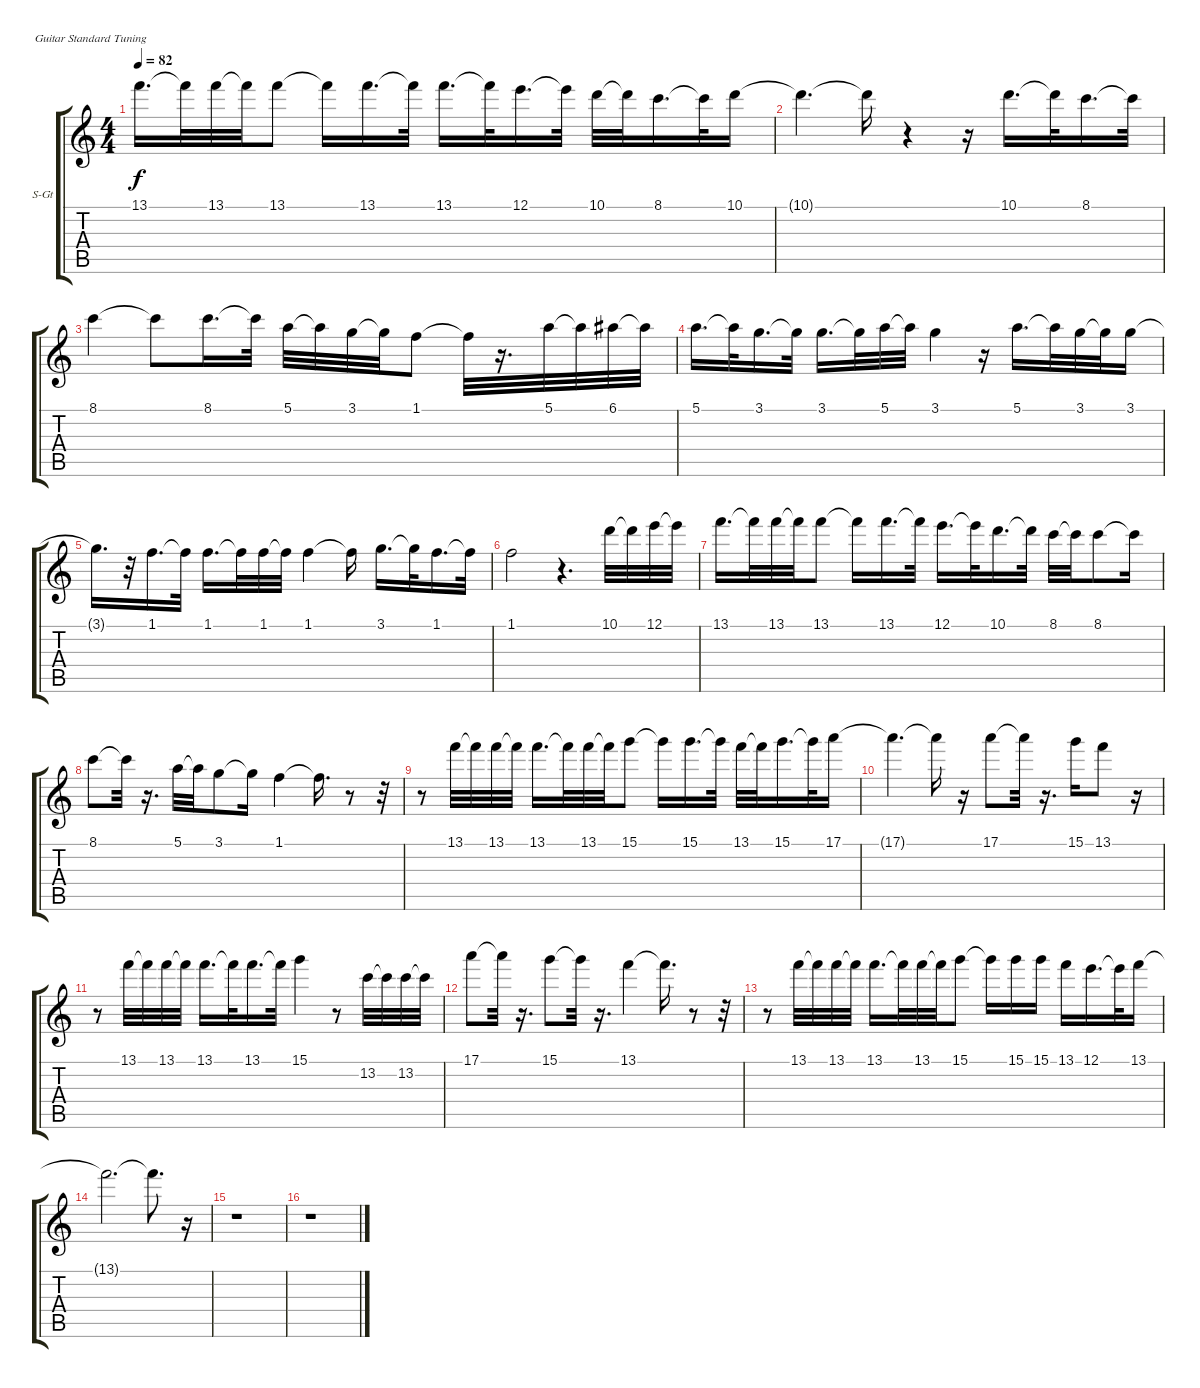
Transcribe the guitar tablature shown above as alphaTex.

\bracketExtendMode groupsimilarinstruments
\firstSystemTrackNameOrientation horizontal
\otherSystemsTrackNameOrientation horizontal
\track ("主弦律1" "S-Gt") {instrument acousticgrandpiano}
\staff {score tabs}
\tuning (E4 B3 G3 D3 A2 E2)
\displaytranspose 12
\ts (4 4)
\tempo 82
\clef g2
\ks c
13.1.16{d dy f} 13.1{t}.32 13.1.32 13.1{t}.32 13.1.8 13.1{t}.16 13.1.16{d} 13.1{t}.32 13.1.16{d} 13.1{t}.32 12.1.16{d} 12.1{t}.32 10.1.32 10.1{t}.32 8.1.16{d} 8.1{t}.32 10.1.16 |
10.1{t}.4{d} 10.1{t}.16 r.4 r.16 10.1.16{d} 10.1{t}.32 8.1.16{d} 8.1{t}.32 |
8.1.4 8.1{t}.8 8.1.16{d} 8.1{t}.32 5.1.32 5.1{t}.32 3.1.32 3.1{t}.32 1.1.8 1.1{t}.32 r.16{d} 5.1.32 5.1{t}.32 6.1.32 6.1{t}.32 |
5.1.16{d} 5.1{t}.32 3.1.16{d} 3.1{t}.32 3.1.16{d} 3.1{t}.32 5.1.32 5.1{t}.32 3.1.4 r.16 5.1.16{d} 5.1{t}.32 3.1.32 3.1{t}.32 3.1.16 |
3.1{t}.16{d} r.32 1.1.16{d} 1.1{t}.32 1.1.16{d} 1.1{t}.32 1.1.32 1.1{t}.32 1.1.4 1.1{t}.16 3.1.16{d} 3.1{t}.32 1.1.16{d} 1.1{t}.32 |
1.1.2 r.4{d} 10.1.32 10.1{t}.32 12.1.32 12.1{t}.32 |
13.1.16{d} 13.1{t}.32 13.1.32 13.1{t}.32 13.1.8 13.1{t}.16 13.1.16{d} 13.1{t}.32 12.1.16{d} 12.1{t}.32 10.1.16{d} 10.1{t}.32 8.1.32 8.1{t}.32 8.1.8 8.1{t}.16 |
8.1.8 8.1{t}.32 r.16{d} 5.1.32 5.1{t}.32 3.1.8 3.1{t}.16 1.1.4 1.1{t}.16{d} r.8 r.32 |
r.8 13.1.32 13.1{t}.32 13.1.32 13.1{t}.32 13.1.16{d} 13.1{t}.32 13.1.32 13.1{t}.32 15.1.8 15.1{t}.16 15.1.16{d} 15.1{t}.32 13.1.32 13.1{t}.32 15.1.16{d} 15.1{t}.32 17.1.16 |
17.1{t}.4{d} 17.1{t}.16 r.16 17.1.8 17.1{t}.32 r.16{d} 15.1.16 13.1.8 r.16 |
r.8 13.1.32 13.1{t}.32 13.1.32 13.1{t}.32 13.1.16{d} 13.1{t}.32 13.1.16{d} 13.1{t}.32 15.1.4 r.8 13.2.32 13.2{t}.32 13.2.32 13.2{t}.32 |
17.1.8 17.1{t}.32 r.16{d} 15.1.8 15.1{t}.32 r.16{d} 13.1.4 13.1{t}.16{d} r.8 r.32 |
r.8 13.1.32 13.1{t}.32 13.1.32 13.1{t}.32 13.1.16{d} 13.1{t}.32 13.1.32 13.1{t}.32 15.1.8 15.1{t}.16 15.1.16 15.1.16 13.1.16 12.1.16{d} 12.1{t}.32 13.1.16 |
13.1{t}.2{d} 13.1{t}.8{d} r.16 |
r.1 |
r.1
